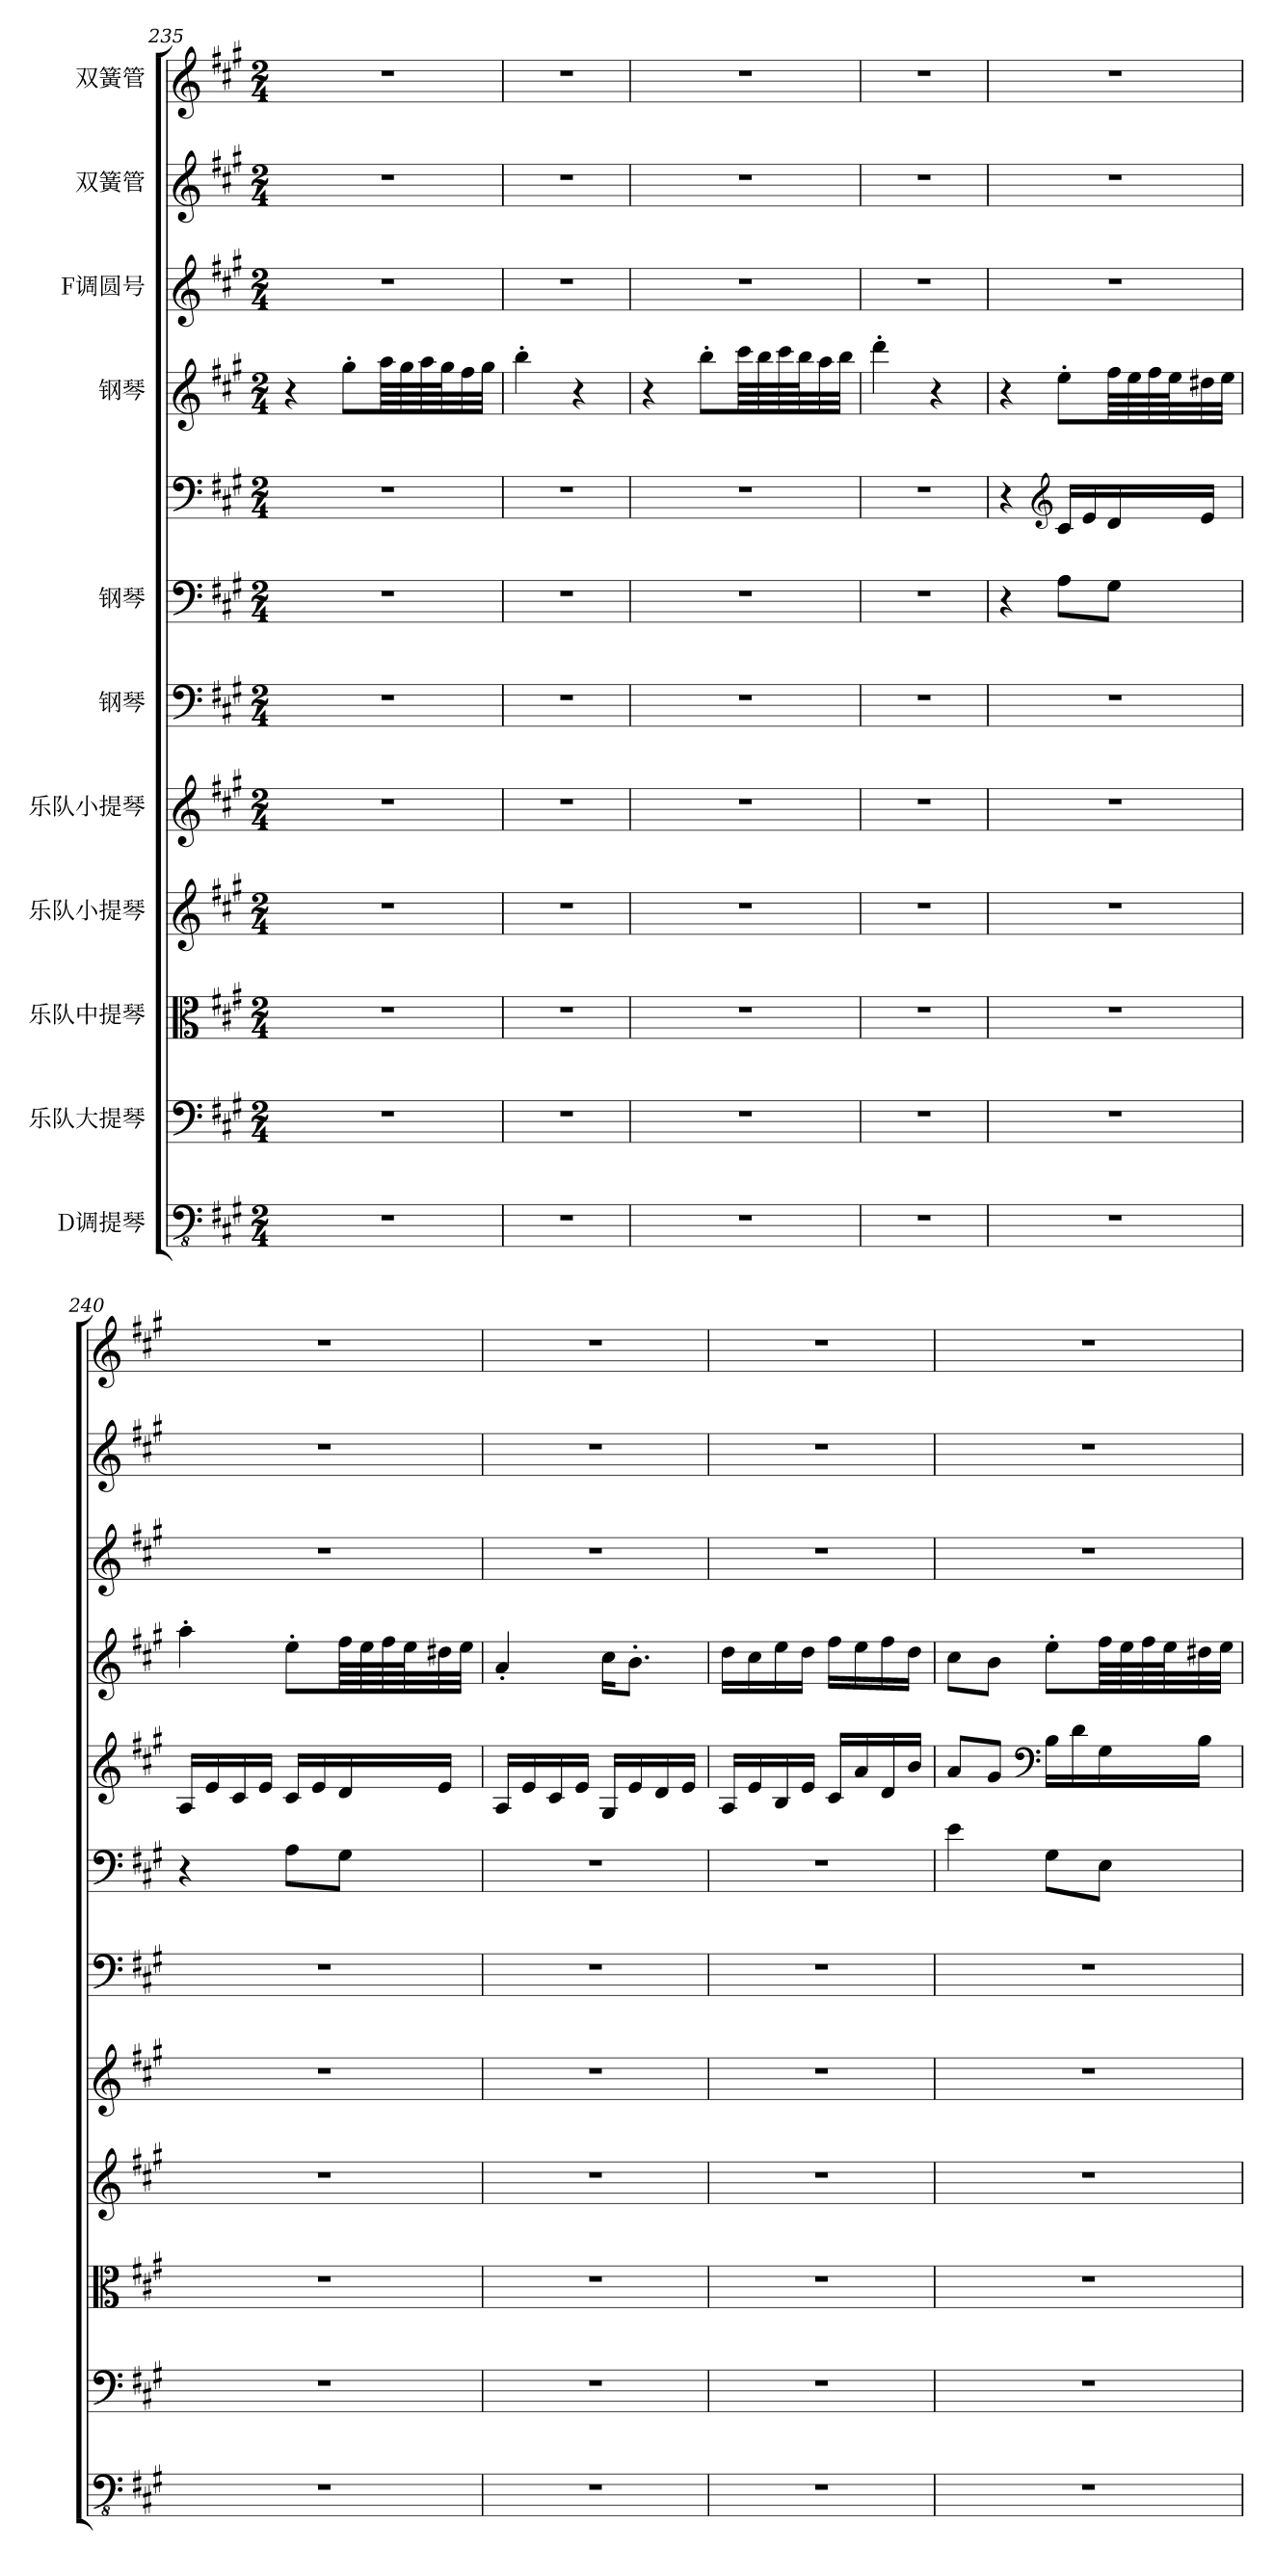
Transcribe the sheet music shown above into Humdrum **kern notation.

**kern	**kern	**kern	**kern	**kern	**kern	**kern	**kern	**kern	**kern	**kern	**kern
*part11	*part10	*part9	*part8	*part7	*part6	*part5	*part5	*part4	*part3	*part2	*part1
*staff12	*staff11	*staff10	*staff9	*staff8	*staff7	*staff6	*staff5	*staff4	*staff3	*staff2	*staff1
*I"D调提琴	*I"乐队大提琴	*I"乐队中提琴	*I"乐队小提琴	*I"乐队小提琴	*I"钢琴	*I"钢琴	*	*I"钢琴	*I"F调圆号	*I"双簧管	*I"双簧管
!!LO:PB:g=z
*clefFv4	*clefF4	*clefC3	*clefG2	*clefG2	*clefF4	*clefF4	*clefF4	*clefG2	*clefG2	*clefG2	*clefG2
*ITrd7c12	*	*	*	*	*	*	*	*	*ITrd4c7	*	*
*k[f#c#g#]	*k[f#c#g#]	*k[f#c#g#]	*k[f#c#g#]	*k[f#c#g#]	*k[f#c#g#]	*k[f#c#g#]	*k[f#c#g#]	*k[f#c#g#]	*k[f#c#]	*k[f#c#g#]	*k[f#c#g#]
*M2/4	*M2/4	*M2/4	*M2/4	*M2/4	*M2/4	*M2/4	*M2/4	*M2/4	*M2/4	*M2/4	*M2/4
*MM56	*MM56	*MM56	*MM56	*MM56	*MM56	*MM56	*MM56	*MM56	*MM56	*MM56	*MM56
=235	=235	=235	=235	=235	=235	=235	=235	=235	=235	=235	=235
2r	2r	2r	2r	2r	2r	2r	2r	4r	2r	2r	2r
.	.	.	.	.	.	.	.	8gg#'\L	.	.	.
.	.	.	.	.	.	.	.	64aa\LLL	.	.	.
.	.	.	.	.	.	.	.	64gg#\	.	.	.
.	.	.	.	.	.	.	.	64aa\	.	.	.
.	.	.	.	.	.	.	.	64gg#\J	.	.	.
.	.	.	.	.	.	.	.	32ff#\	.	.	.
.	.	.	.	.	.	.	.	32gg#\JJJ	.	.	.
=236	=236	=236	=236	=236	=236	=236	=236	=236	=236	=236	=236
*	*	*	*	*	*	*	*	*	*	*	*MM72
2r	2r	2r	2r	2r	2r	2r	2r	4bb'\	2r	2r	2r
.	.	.	.	.	.	.	.	4r	.	.	.
=237	=237	=237	=237	=237	=237	=237	=237	=237	=237	=237	=237
*	*	*	*	*	*	*	*	*	*	*	*MM56
2r	2r	2r	2r	2r	2r	2r	2r	4r	2r	2r	2r
.	.	.	.	.	.	.	.	8bb'\L	.	.	.
.	.	.	.	.	.	.	.	64ccc#\LLL	.	.	.
.	.	.	.	.	.	.	.	64bb\	.	.	.
.	.	.	.	.	.	.	.	64ccc#\	.	.	.
.	.	.	.	.	.	.	.	64bb\J	.	.	.
.	.	.	.	.	.	.	.	32aa\	.	.	.
.	.	.	.	.	.	.	.	32bb\JJJ	.	.	.
=238	=238	=238	=238	=238	=238	=238	=238	=238	=238	=238	=238
*	*	*	*	*	*	*	*	*	*	*	*MM72
2r	2r	2r	2r	2r	2r	2r	2r	4ddd'\	2r	2r	2r
.	.	.	.	.	.	.	.	4r	.	.	.
=239	=239	=239	=239	=239	=239	=239	=239	=239	=239	=239	=239
*	*	*	*	*	*	*	*	*	*	*	*MM84
2r	2r	2r	2r	2r	2r	4r	4r	4r	2r	2r	2r
*	*	*	*	*	*	*	*clefG2	*	*	*	*
.	.	.	.	.	.	8A\L	16c#/LL	8ee'\L	.	.	.
.	.	.	.	.	.	.	16e/	.	.	.	.
.	.	.	.	.	.	8G#\J	16d/	64ff#\LLL	.	.	.
.	.	.	.	.	.	.	.	64ee\	.	.	.
.	.	.	.	.	.	.	.	64ff#\	.	.	.
.	.	.	.	.	.	.	.	64ee\J	.	.	.
.	.	.	.	.	.	.	16e/JJ	32dd#X\	.	.	.
.	.	.	.	.	.	.	.	32ee\JJJ	.	.	.
!!LO:PB:g=z
=240	=240	=240	=240	=240	=240	=240	=240	=240	=240	=240	=240
2r	2r	2r	2r	2r	2r	4r	16A/LL	4aa'\	2r	2r	2r
.	.	.	.	.	.	.	16e/	.	.	.	.
.	.	.	.	.	.	.	16c#/	.	.	.	.
.	.	.	.	.	.	.	16e/JJ	.	.	.	.
.	.	.	.	.	.	8A\L	16c#/LL	8ee'\L	.	.	.
.	.	.	.	.	.	.	16e/	.	.	.	.
.	.	.	.	.	.	8G#\J	16d/	64ff#\LLL	.	.	.
.	.	.	.	.	.	.	.	64ee\	.	.	.
.	.	.	.	.	.	.	.	64ff#\	.	.	.
.	.	.	.	.	.	.	.	64ee\J	.	.	.
.	.	.	.	.	.	.	16e/JJ	32dd#X\	.	.	.
.	.	.	.	.	.	.	.	32ee\JJJ	.	.	.
=241	=241	=241	=241	=241	=241	=241	=241	=241	=241	=241	=241
2r	2r	2r	2r	2r	2r	2r	16A/LL	4a'/	2r	2r	2r
.	.	.	.	.	.	.	16e/	.	.	.	.
.	.	.	.	.	.	.	16c#/	.	.	.	.
.	.	.	.	.	.	.	16e/JJ	.	.	.	.
.	.	.	.	.	.	.	16G#/LL	16cc#\KL	.	.	.
.	.	.	.	.	.	.	16e/	8.b'\J	.	.	.
.	.	.	.	.	.	.	16d/	.	.	.	.
.	.	.	.	.	.	.	16e/JJ	.	.	.	.
=242	=242	=242	=242	=242	=242	=242	=242	=242	=242	=242	=242
2r	2r	2r	2r	2r	2r	2r	16A/LL	16dd\LL	2r	2r	2r
.	.	.	.	.	.	.	16e/	16cc#\	.	.	.
.	.	.	.	.	.	.	16B/	16ee\	.	.	.
.	.	.	.	.	.	.	16e/JJ	16dd\JJ	.	.	.
.	.	.	.	.	.	.	16c#/LL	16ff#\LL	.	.	.
.	.	.	.	.	.	.	16a/	16ee\	.	.	.
.	.	.	.	.	.	.	16d/	16ff#\	.	.	.
.	.	.	.	.	.	.	16b/JJ	16dd\JJ	.	.	.
!!LO:PB:g=z
=243	=243	=243	=243	=243	=243	=243	=243	=243	=243	=243	=243
2r	2r	2r	2r	2r	2r	4e\	8a/L	8cc#\L	2r	2r	2r
.	.	.	.	.	.	.	8g#/J	8b\J	.	.	.
*	*	*	*	*	*	*	*clefF4	*	*	*	*
.	.	.	.	.	.	8G#\L	16B\LL	8ee'\L	.	.	.
.	.	.	.	.	.	.	16d\	.	.	.	.
.	.	.	.	.	.	8E\J	16G#\	64ff#\LLL	.	.	.
.	.	.	.	.	.	.	.	64ee\	.	.	.
.	.	.	.	.	.	.	.	64ff#\	.	.	.
.	.	.	.	.	.	.	.	64ee\J	.	.	.
.	.	.	.	.	.	.	16B\JJ	32dd#X\	.	.	.
.	.	.	.	.	.	.	.	32ee\JJJ	.	.	.
=	=	=	=	=	=	=	=	=	=	=	=
*-	*-	*-	*-	*-	*-	*-	*-	*-	*-	*-	*-
